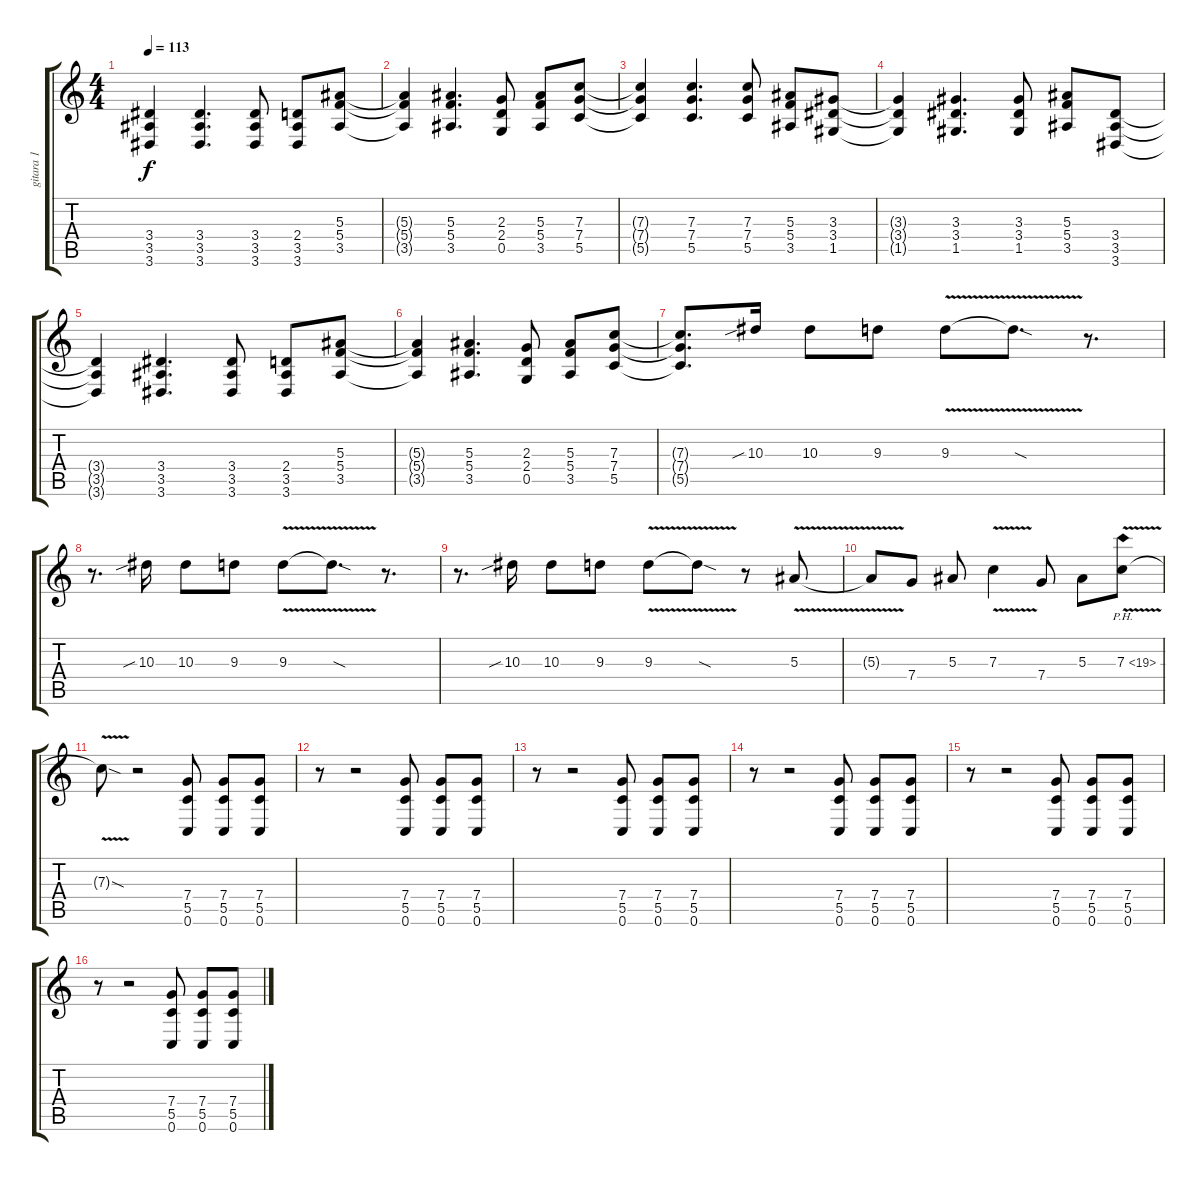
\track ("gitara 1" "gitara 1") {instrument distortionguitar}
\staff {score tabs}
\tuning (D4 A3 F3 C3 G2 C2) {hide}
\ts (4 4)
\tempo 113
\clef g2
\ks c
(3.4{t} 3.5{t} 3.6{t}).4{dy f} (3.4 3.5 3.6).4{d} (3.4 3.5 3.6).8 (2.4 3.5 3.6).8 (5.3 5.4 3.5).8 |
(5.3{t} 5.4{t} 3.5{t}).4 (5.3 5.4 3.5).4{d} (2.3 2.4 0.5).8 (5.3 5.4 3.5).8 (7.3 7.4 5.5).8 |
(7.3{t} 7.4{t} 5.5{t}).4 (7.3 7.4 5.5).4{d} (7.3 7.4 5.5).8 (5.3 5.4 3.5).8 (3.3 3.4 1.5).8 |
(3.3{t} 3.4{t} 1.5{t}).4 (3.3 3.4 1.5).4{d} (3.3 3.4 1.5).8 (5.3 5.4 3.5).8 (3.4 3.5 3.6).8 |
(3.4{t} 3.5{t} 3.6{t}).4 (3.4 3.5 3.6).4{d} (3.4 3.5 3.6).8 (2.4 3.5 3.6).8 (5.3 5.4 3.5).8 |
(5.3{t} 5.4{t} 3.5{t}).4 (5.3 5.4 3.5).4{d} (2.3 2.4 0.5).8 (5.3 5.4 3.5).8 (7.3 7.4 5.5).8 |
(7.3{t} 7.4{t} 5.5{t}).8{d} 10.3{sib}.16 10.3.8 9.3.8 9.3{v}.8 9.3{sod t}.8{d} r.8{d} |
r.8{d} 10.3{sib}.16 10.3.8 9.3.8 9.3{v}.8 9.3{sod t}.8{d} r.8{d} |
r.8{d} 10.3{sib}.16 10.3.8 9.3.8 9.3{v}.8 9.3{sod t}.8 r.8 5.3{v}.8 |
5.3{t}.8 7.4.8 5.3.8 7.3{v}.4 7.4.8 5.3.8 7.3{ph 12 v}.8 |
7.3{sod t}.8 r.2 (7.4 5.5 0.6).8 (7.4 5.5 0.6).8 (7.4 5.5 0.6).8 |
r.8 r.2 (7.4 5.5 0.6).8 (7.4 5.5 0.6).8 (7.4 5.5 0.6).8 |
r.8 r.2 (7.4 5.5 0.6).8 (7.4 5.5 0.6).8 (7.4 5.5 0.6).8 |
r.8 r.2 (7.4 5.5 0.6).8 (7.4 5.5 0.6).8 (7.4 5.5 0.6).8 |
r.8 r.2 (7.4 5.5 0.6).8 (7.4 5.5 0.6).8 (7.4 5.5 0.6).8 |
r.8 r.2 (7.4 5.5 0.6).8 (7.4 5.5 0.6).8 (7.4 5.5 0.6).8
